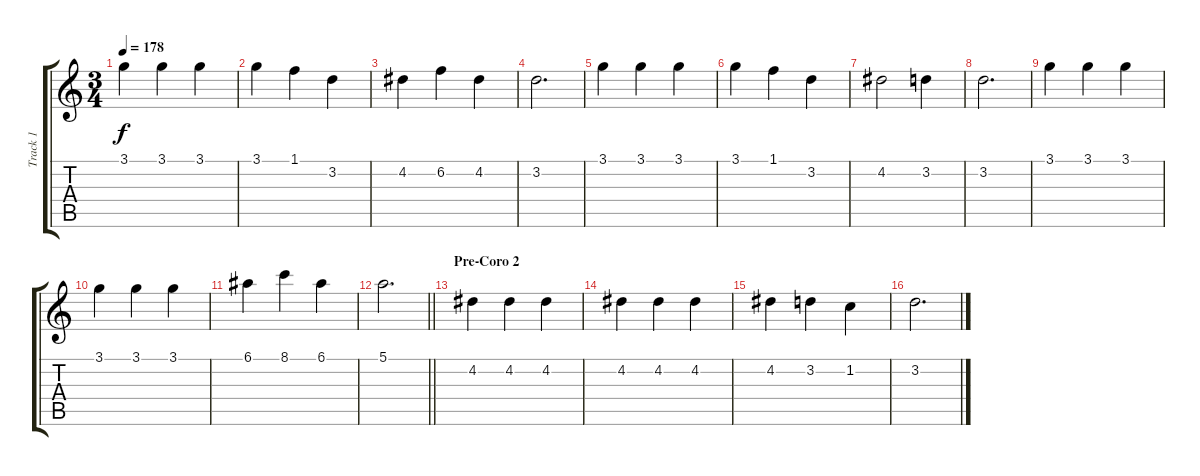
\track ("Track 1" "Track 1") {instrument contrabass}
\staff {score tabs}
\tuning (E4 B3 G3 D3 A2 E2) {hide}
\ts (3 4)
\tempo 178
\clef g2
\ks c
3.1.4{dy f} 3.1.4 3.1.4 |
3.1.4 1.1.4 3.2.4 |
4.2.4 6.2.4 4.2.4 |
3.2.2{d} |
3.1.4 3.1.4 3.1.4 |
3.1.4 1.1.4 3.2.4 |
4.2.2 3.2.4 |
3.2.2{d} |
3.1.4 3.1.4 3.1.4 |
3.1.4 3.1.4 3.1.4 |
6.1.4 8.1.4 6.1.4 |
\barLineRight lightlight
5.1.2{d} |
\section ("" "Pre-Coro 2")
4.2.4 4.2.4 4.2.4 |
4.2.4 4.2.4 4.2.4 |
4.2.4 3.2.4 1.2.4 |
3.2.2{d}
